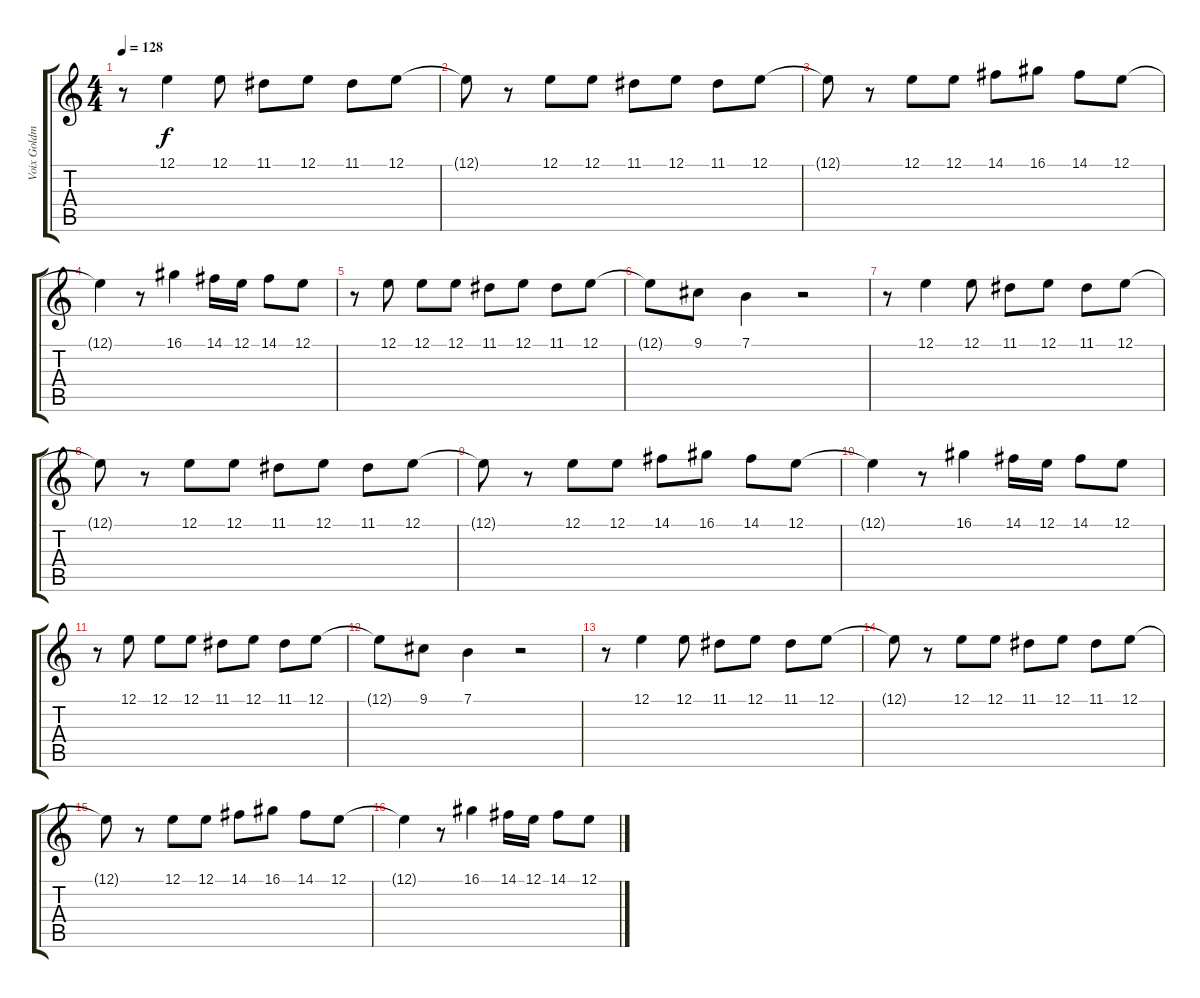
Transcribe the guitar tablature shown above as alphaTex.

\track ("Voix Goldman" "Voix Goldm") {instrument electricpiano2}
\staff {score tabs}
\tuning (E4 B3 G3 D3 A2 E2) {hide}
\ts (4 4)
\tempo 128
\clef g2
\ks c
r.8{dy f} 12.1.4 12.1.8 11.1.8 12.1.8 11.1.8 12.1.8 |
12.1{t}.8 r.8 12.1.8 12.1.8 11.1.8 12.1.8 11.1.8 12.1.8 |
12.1{t}.8 r.8 12.1.8 12.1.8 14.1.8 16.1.8 14.1.8 12.1.8 |
12.1{t}.4 r.8 16.1.4 14.1.16 12.1.16 14.1.8 12.1.8 |
r.8 12.1.8 12.1.8 12.1.8 11.1.8 12.1.8 11.1.8 12.1.8 |
12.1{t}.8 9.1.8 7.1.4 r.2 |
r.8 12.1.4 12.1.8 11.1.8 12.1.8 11.1.8 12.1.8 |
12.1{t}.8 r.8 12.1.8 12.1.8 11.1.8 12.1.8 11.1.8 12.1.8 |
12.1{t}.8 r.8 12.1.8 12.1.8 14.1.8 16.1.8 14.1.8 12.1.8 |
12.1{t}.4 r.8 16.1.4 14.1.16 12.1.16 14.1.8 12.1.8 |
r.8 12.1.8{volume 16} 12.1.8{volume 16} 12.1.8{volume 15} 11.1.8{volume 15} 12.1.8{volume 15} 11.1.8{volume 15} 12.1.8{volume 15} |
12.1{t}.8 9.1.8{volume 14} 7.1.4{volume 14} r.2 |
r.8 12.1.4{volume 13} 12.1.8{volume 12} 11.1.8{volume 12} 12.1.8{volume 12} 11.1.8{volume 12} 12.1.8{volume 12} |
12.1{t}.8 r.8 12.1.8{volume 11} 12.1.8{volume 11} 11.1.8{volume 11} 12.1.8{volume 11} 11.1.8{volume 10} 12.1.8{volume 10} |
12.1{t}.8 r.8 12.1.8{volume 10} 12.1.8{volume 10} 14.1.8{volume 10} 16.1.8{volume 9} 14.1.8{volume 9} 12.1.8{volume 9} |
12.1{t}.4 r.8 16.1.4{volume 8} 14.1.16{volume 8} 12.1.16{volume 8} 14.1.8{volume 8} 12.1.8{volume 8}
